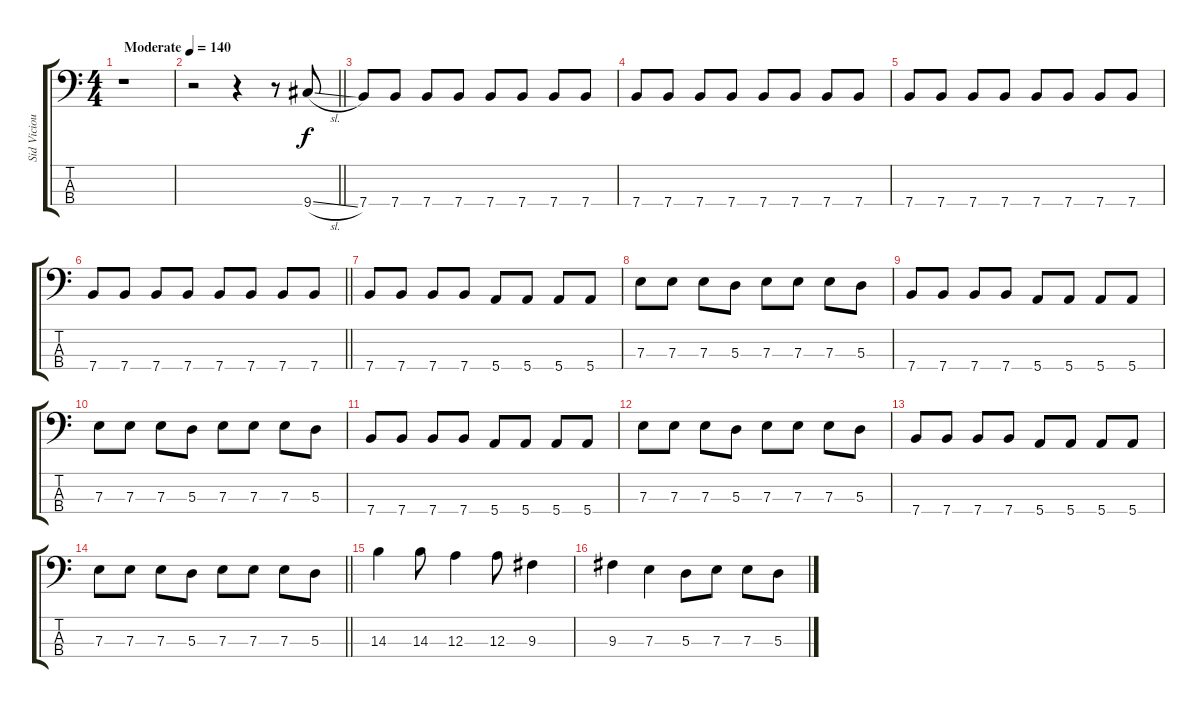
\track ("Sid Vicious" "Sid Viciou") {instrument electricbassfinger}
\staff {score tabs}
\tuning (G2 D2 A1 E1) {hide}
\ts (4 4)
\tempo (140 "Moderate")
\clef f4
\ks c
r.1{dy f instrument electricbassfinger} |
\barLineRight lightlight
r.2 r.4 r.8 9.4{sl}.8 |
7.4.8 7.4.8 7.4.8 7.4.8 7.4.8 7.4.8 7.4.8 7.4.8 |
7.4.8 7.4.8 7.4.8 7.4.8 7.4.8 7.4.8 7.4.8 7.4.8 |
7.4.8 7.4.8 7.4.8 7.4.8 7.4.8 7.4.8 7.4.8 7.4.8 |
\barLineRight lightlight
7.4.8 7.4.8 7.4.8 7.4.8 7.4.8 7.4.8 7.4.8 7.4.8 |
7.4.8 7.4.8 7.4.8 7.4.8 5.4.8 5.4.8 5.4.8 5.4.8 |
7.3.8 7.3.8 7.3.8 5.3.8 7.3.8 7.3.8 7.3.8 5.3.8 |
7.4.8 7.4.8 7.4.8 7.4.8 5.4.8 5.4.8 5.4.8 5.4.8 |
7.3.8 7.3.8 7.3.8 5.3.8 7.3.8 7.3.8 7.3.8 5.3.8 |
7.4.8 7.4.8 7.4.8 7.4.8 5.4.8 5.4.8 5.4.8 5.4.8 |
7.3.8 7.3.8 7.3.8 5.3.8 7.3.8 7.3.8 7.3.8 5.3.8 |
7.4.8 7.4.8 7.4.8 7.4.8 5.4.8 5.4.8 5.4.8 5.4.8 |
\barLineRight lightlight
7.3.8 7.3.8 7.3.8 5.3.8 7.3.8 7.3.8 7.3.8 5.3.8 |
14.3.4 14.3.8 12.3.4 12.3.8 9.3.4 |
9.3.4 7.3.4 5.3.8 7.3.8 7.3.8 5.3.8
